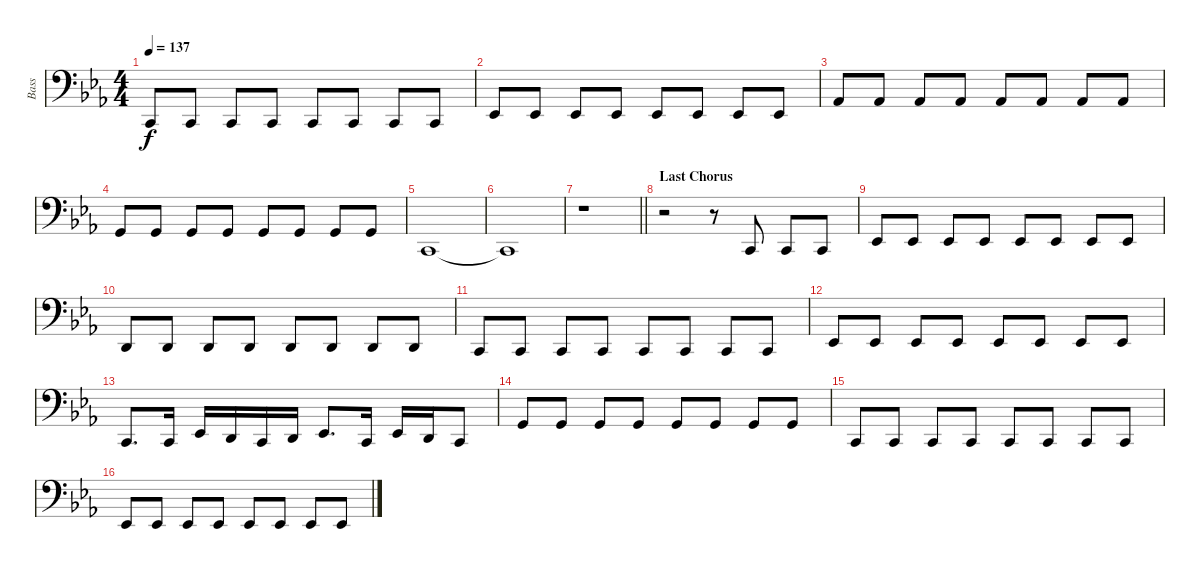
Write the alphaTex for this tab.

\track ("Bass" "Bass") {instrument electricbassfinger}
\staff {score}
\tuning (F2 C2 G1 C1) {hide}
\ts (4 4)
\tempo 137
\clef f4
\ks eb
0.4.8{dy f} 0.4.8 0.4.8 0.4.8 0.4.8 0.4.8 0.4.8 0.4.8 |
3.4.8 3.4.8 3.4.8 3.4.8 3.4.8 3.4.8 3.4.8 3.4.8 |
8.4.8 8.4.8 8.4.8 8.4.8 8.4.8 8.4.8 8.4.8 8.4.8 |
7.4.8 7.4.8 7.4.8 7.4.8 7.4.8 7.4.8 7.4.8 7.4.8 |
0.4.1 |
0.4{t}.1 |
\barLineRight lightlight
r.1 |
\section ("" "Last Chorus")
r.2 r.8 0.4.8 0.4.8 0.4.8 |
3.4.8 3.4.8 3.4.8 3.4.8 3.4.8 3.4.8 3.4.8 3.4.8 |
2.4.8 2.4.8 2.4.8 2.4.8 2.4.8 2.4.8 2.4.8 2.4.8 |
0.4.8 0.4.8 0.4.8 0.4.8 0.4.8 0.4.8 0.4.8 0.4.8 |
3.4.8 3.4.8 3.4.8 3.4.8 3.4.8 3.4.8 3.4.8 3.4.8 |
0.4.8{d} 0.4.16 3.4.16 2.4.16 0.4.16 2.4.16 3.4.8{d} 0.4.16 3.4.16 2.4.16 0.4.8 |
7.4.8 7.4.8 7.4.8 7.4.8 7.4.8 7.4.8 7.4.8 7.4.8 |
0.4.8 0.4.8 0.4.8 0.4.8 0.4.8 0.4.8 0.4.8 0.4.8 |
3.4.8 3.4.8 3.4.8 3.4.8 3.4.8 3.4.8 3.4.8 3.4.8
